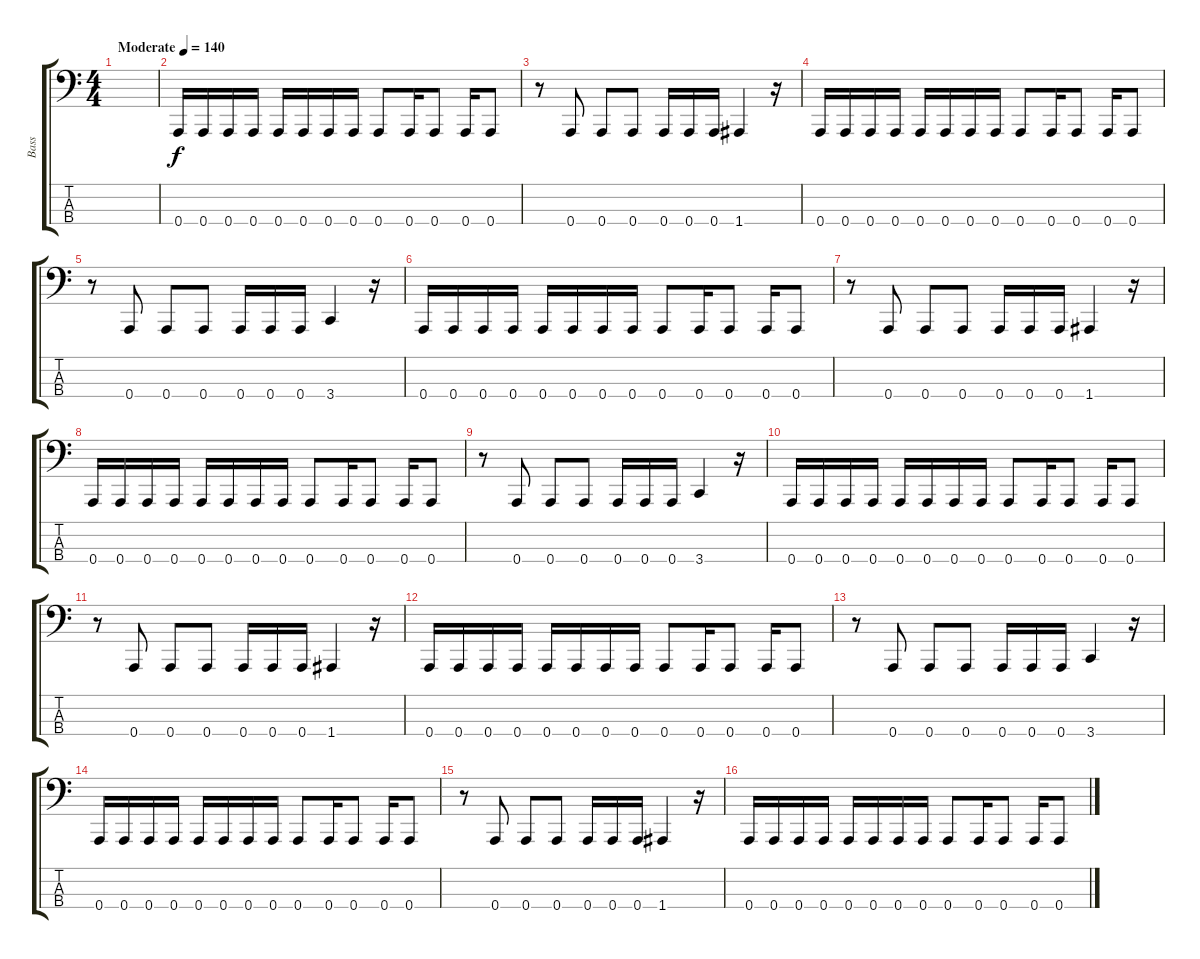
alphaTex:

\track ("Bass" "Bass") {instrument electricbassfinger}
\staff {score tabs}
\tuning (D2 A1 E1 A0) {hide}
\ts (4 4)
\tempo (140 "Moderate")
\clef f4
\ks c
|
0.4.16 0.4.16 0.4.16 0.4.16 0.4.16 0.4.16 0.4.16 0.4.16 0.4.8 0.4.16 0.4.8 0.4.16 0.4.8 |
r.8 0.4.8 0.4.8 0.4.8 0.4.16 0.4.16 0.4.16 1.4.4 r.16 |
0.4.16 0.4.16 0.4.16 0.4.16 0.4.16 0.4.16 0.4.16 0.4.16 0.4.8 0.4.16 0.4.8 0.4.16 0.4.8 |
r.8 0.4.8 0.4.8 0.4.8 0.4.16 0.4.16 0.4.16 3.4.4 r.16 |
0.4.16 0.4.16 0.4.16 0.4.16 0.4.16 0.4.16 0.4.16 0.4.16 0.4.8 0.4.16 0.4.8 0.4.16 0.4.8 |
r.8 0.4.8 0.4.8 0.4.8 0.4.16 0.4.16 0.4.16 1.4.4 r.16 |
0.4.16 0.4.16 0.4.16 0.4.16 0.4.16 0.4.16 0.4.16 0.4.16 0.4.8 0.4.16 0.4.8 0.4.16 0.4.8 |
r.8 0.4.8 0.4.8 0.4.8 0.4.16 0.4.16 0.4.16 3.4.4 r.16 |
0.4.16 0.4.16 0.4.16 0.4.16 0.4.16 0.4.16 0.4.16 0.4.16 0.4.8 0.4.16 0.4.8 0.4.16 0.4.8 |
r.8 0.4.8 0.4.8 0.4.8 0.4.16 0.4.16 0.4.16 1.4.4 r.16 |
0.4.16 0.4.16 0.4.16 0.4.16 0.4.16 0.4.16 0.4.16 0.4.16 0.4.8 0.4.16 0.4.8 0.4.16 0.4.8 |
r.8 0.4.8 0.4.8 0.4.8 0.4.16 0.4.16 0.4.16 3.4.4 r.16 |
0.4.16 0.4.16 0.4.16 0.4.16 0.4.16 0.4.16 0.4.16 0.4.16 0.4.8 0.4.16 0.4.8 0.4.16 0.4.8 |
r.8 0.4.8 0.4.8 0.4.8 0.4.16 0.4.16 0.4.16 1.4.4 r.16 |
0.4.16 0.4.16 0.4.16 0.4.16 0.4.16 0.4.16 0.4.16 0.4.16 0.4.8 0.4.16 0.4.8 0.4.16 0.4.8
